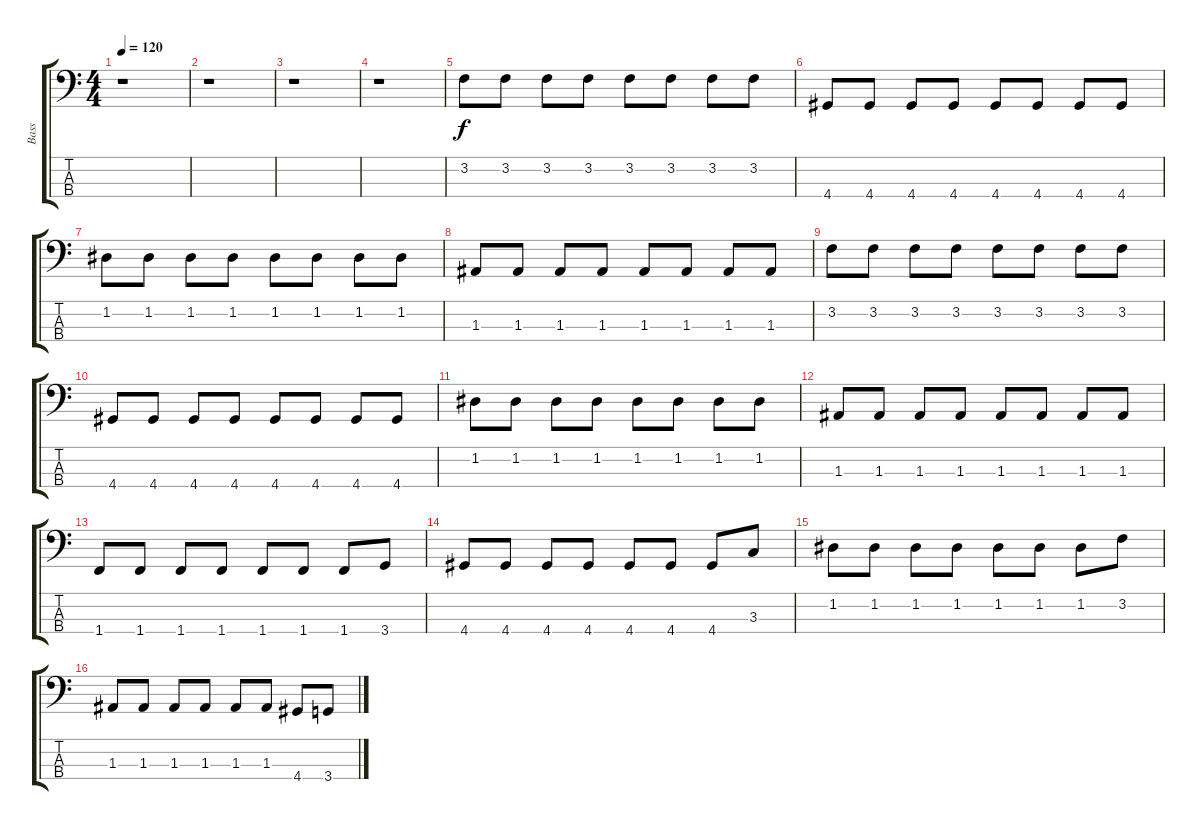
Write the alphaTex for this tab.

\track ("Bass" "Bass") {instrument electricbassfinger}
\staff {score tabs}
\tuning (G2 D2 A1 E1) {hide}
\ts (4 4)
\tempo 120
\clef f4
\ks c
r.1{dy f instrument electricbassfinger} |
r.1 |
r.1 |
r.1 |
3.2.8 3.2.8 3.2.8 3.2.8 3.2.8 3.2.8 3.2.8 3.2.8 |
4.4.8 4.4.8 4.4.8 4.4.8 4.4.8 4.4.8 4.4.8 4.4.8 |
1.2.8 1.2.8 1.2.8 1.2.8 1.2.8 1.2.8 1.2.8 1.2.8 |
1.3.8 1.3.8 1.3.8 1.3.8 1.3.8 1.3.8 1.3.8 1.3.8 |
3.2.8 3.2.8 3.2.8 3.2.8 3.2.8 3.2.8 3.2.8 3.2.8 |
4.4.8 4.4.8 4.4.8 4.4.8 4.4.8 4.4.8 4.4.8 4.4.8 |
1.2.8 1.2.8 1.2.8 1.2.8 1.2.8 1.2.8 1.2.8 1.2.8 |
1.3.8 1.3.8 1.3.8 1.3.8 1.3.8 1.3.8 1.3.8 1.3.8 |
1.4.8 1.4.8 1.4.8 1.4.8 1.4.8 1.4.8 1.4.8 3.4.8 |
4.4.8 4.4.8 4.4.8 4.4.8 4.4.8 4.4.8 4.4.8 3.3.8 |
1.2.8 1.2.8 1.2.8 1.2.8 1.2.8 1.2.8 1.2.8 3.2.8 |
1.3.8 1.3.8 1.3.8 1.3.8 1.3.8 1.3.8 4.4.8 3.4.8
